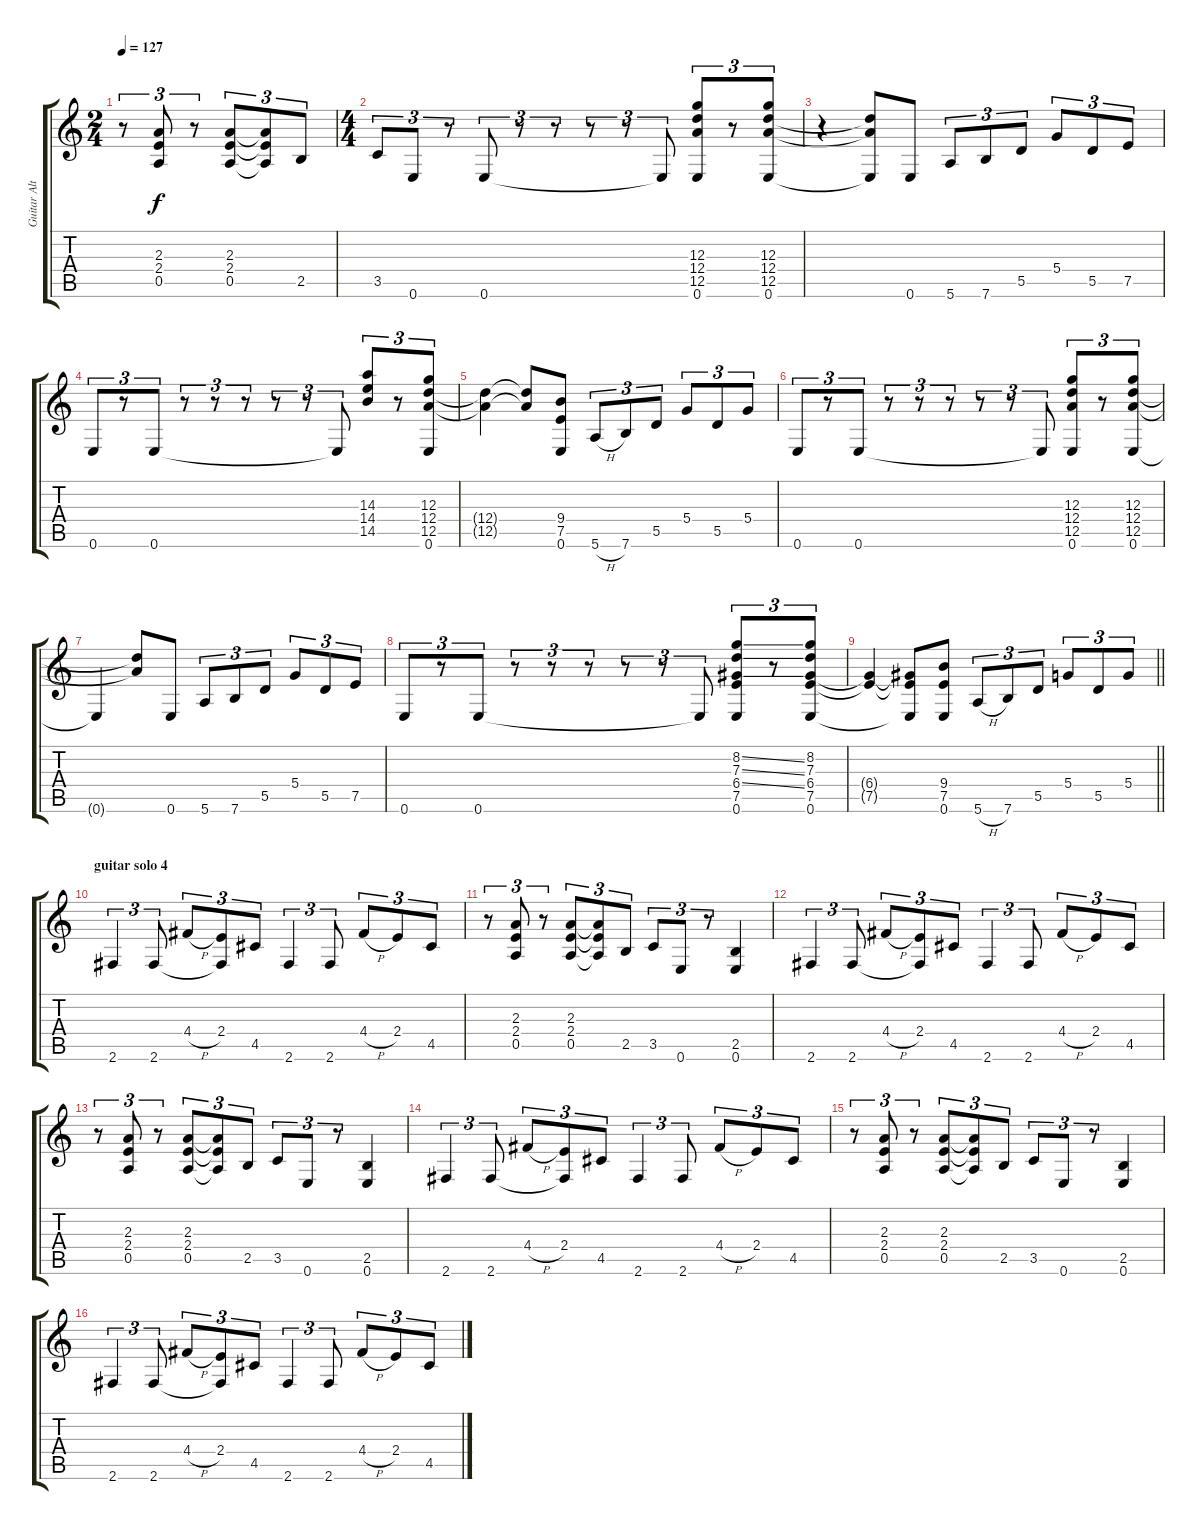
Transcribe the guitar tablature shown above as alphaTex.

\track ("Guitar Alternate" "Guitar Alt") {instrument acousticguitarsteel}
\staff {score tabs}
\tuning (E4 B3 G3 D3 A2 E2) {hide}
\ts (2 4)
\tempo 127
\clef g2
\ks c
r.8{tu (3 2) dy f} (2.3 2.4 0.5).8{tu (3 2)} r.8{tu (3 2)} (2.3 2.4 0.5).8{tu (3 2)} (2.3{t} 2.4{t} 0.5{t}).8{tu (3 2)} 2.5.8{tu (3 2)} |
\ts (4 4)
3.5.8{tu (3 2)} 0.6.8{tu (3 2)} r.8{tu (3 2)} 0.6.8{tu (3 2)} r.8{tu (3 2)} r.8{tu (3 2)} r.8{tu (3 2)} r.8{tu (3 2)} 0.6{t}.8{tu (3 2)} (12.3 12.4 12.5 0.6).8{tu (3 2)} r.8{tu (3 2)} (12.3 12.4 12.5 0.6).8{tu (3 2)} |
r.4 (12.4{t} 12.5{t} 0.6{t}).8 0.6.8 5.6.8{tu (3 2)} 7.6.8{tu (3 2)} 5.5.8{tu (3 2)} 5.4.8{tu (3 2)} 5.5.8{tu (3 2)} 7.5.8{tu (3 2)} |
0.6.8{tu (3 2)} r.8{tu (3 2)} 0.6.8{tu (3 2)} r.8{tu (3 2)} r.8{tu (3 2)} r.8{tu (3 2)} r.8{tu (3 2)} r.8{tu (3 2)} 0.6{t}.8{tu (3 2)} (14.3 14.4 14.5).8{tu (3 2)} r.8{tu (3 2)} (12.3 12.4 12.5 0.6).8{tu (3 2)} |
(12.4{t} 12.5{t}).4 (12.4{t} 12.5{t}).8 (9.4 7.5 0.6).8 5.6{h}.8{tu (3 2)} 7.6.8{tu (3 2)} 5.5.8{tu (3 2)} 5.4.8{tu (3 2)} 5.5.8{tu (3 2)} 5.4.8{tu (3 2)} |
0.6.8{tu (3 2)} r.8{tu (3 2)} 0.6.8{tu (3 2)} r.8{tu (3 2)} r.8{tu (3 2)} r.8{tu (3 2)} r.8{tu (3 2)} r.8{tu (3 2)} 0.6{t}.8{tu (3 2)} (12.3 12.4 12.5 0.6).8{tu (3 2)} r.8{tu (3 2)} (12.3 12.4 12.5 0.6).8{tu (3 2)} |
0.6{t}.4 (12.4{t} 12.5{t}).8 0.6.8 5.6.8{tu (3 2)} 7.6.8{tu (3 2)} 5.5.8{tu (3 2)} 5.4.8{tu (3 2)} 5.5.8{tu (3 2)} 7.5.8{tu (3 2)} |
0.6.8{tu (3 2)} r.8{tu (3 2)} 0.6.8{tu (3 2)} r.8{tu (3 2)} r.8{tu (3 2)} r.8{tu (3 2)} r.8{tu (3 2)} r.8{tu (3 2)} 0.6{t}.8{tu (3 2)} (8.2{ss} 7.3{ss} 6.4{ss} 7.5 0.6).8{tu (3 2)} r.8{tu (3 2)} (8.2 7.3 6.4 7.5 0.6).8{tu (3 2)} |
\barLineRight lightlight
(6.4{t} 7.5{t}).4 (6.4{t} 7.5{t} 0.6{t}).8 (9.4 7.5 0.6).8 5.6{h}.8{tu (3 2)} 7.6.8{tu (3 2)} 5.5.8{tu (3 2)} 5.4.8{tu (3 2)} 5.5.8{tu (3 2)} 5.4.8{tu (3 2)} |
\section ("" "guitar solo 4")
2.6.4{tu (3 2)} 2.6.8{tu (3 2)} 4.4{h}.8{tu (3 2)} (2.4 2.6{t}).8{tu (3 2)} 4.5.8{tu (3 2)} 2.6.4{tu (3 2)} 2.6.8{tu (3 2)} 4.4{h}.8{tu (3 2)} 2.4.8{tu (3 2)} 4.5.8{tu (3 2)} |
r.8{tu (3 2)} (2.3 2.4 0.5).8{tu (3 2)} r.8{tu (3 2)} (2.3 2.4 0.5).8{tu (3 2)} (2.3{t} 2.4{t} 0.5{t}).8{tu (3 2)} 2.5.8{tu (3 2)} 3.5.8{tu (3 2)} 0.6.8{tu (3 2)} r.8{tu (3 2)} (2.5 0.6).4 |
2.6.4{tu (3 2)} 2.6.8{tu (3 2)} 4.4{h}.8{tu (3 2)} (2.4 2.6{t}).8{tu (3 2)} 4.5.8{tu (3 2)} 2.6.4{tu (3 2)} 2.6.8{tu (3 2)} 4.4{h}.8{tu (3 2)} 2.4.8{tu (3 2)} 4.5.8{tu (3 2)} |
r.8{tu (3 2)} (2.3 2.4 0.5).8{tu (3 2)} r.8{tu (3 2)} (2.3 2.4 0.5).8{tu (3 2)} (2.3{t} 2.4{t} 0.5{t}).8{tu (3 2)} 2.5.8{tu (3 2)} 3.5.8{tu (3 2)} 0.6.8{tu (3 2)} r.8{tu (3 2)} (2.5 0.6).4 |
2.6.4{tu (3 2)} 2.6.8{tu (3 2)} 4.4{h}.8{tu (3 2)} (2.4 2.6{t}).8{tu (3 2)} 4.5.8{tu (3 2)} 2.6.4{tu (3 2)} 2.6.8{tu (3 2)} 4.4{h}.8{tu (3 2)} 2.4.8{tu (3 2)} 4.5.8{tu (3 2)} |
r.8{tu (3 2)} (2.3 2.4 0.5).8{tu (3 2)} r.8{tu (3 2)} (2.3 2.4 0.5).8{tu (3 2)} (2.3{t} 2.4{t} 0.5{t}).8{tu (3 2)} 2.5.8{tu (3 2)} 3.5.8{tu (3 2)} 0.6.8{tu (3 2)} r.8{tu (3 2)} (2.5 0.6).4 |
2.6.4{tu (3 2)} 2.6.8{tu (3 2)} 4.4{h}.8{tu (3 2)} (2.4 2.6{t}).8{tu (3 2)} 4.5.8{tu (3 2)} 2.6.4{tu (3 2)} 2.6.8{tu (3 2)} 4.4{h}.8{tu (3 2)} 2.4.8{tu (3 2)} 4.5.8{tu (3 2)}
